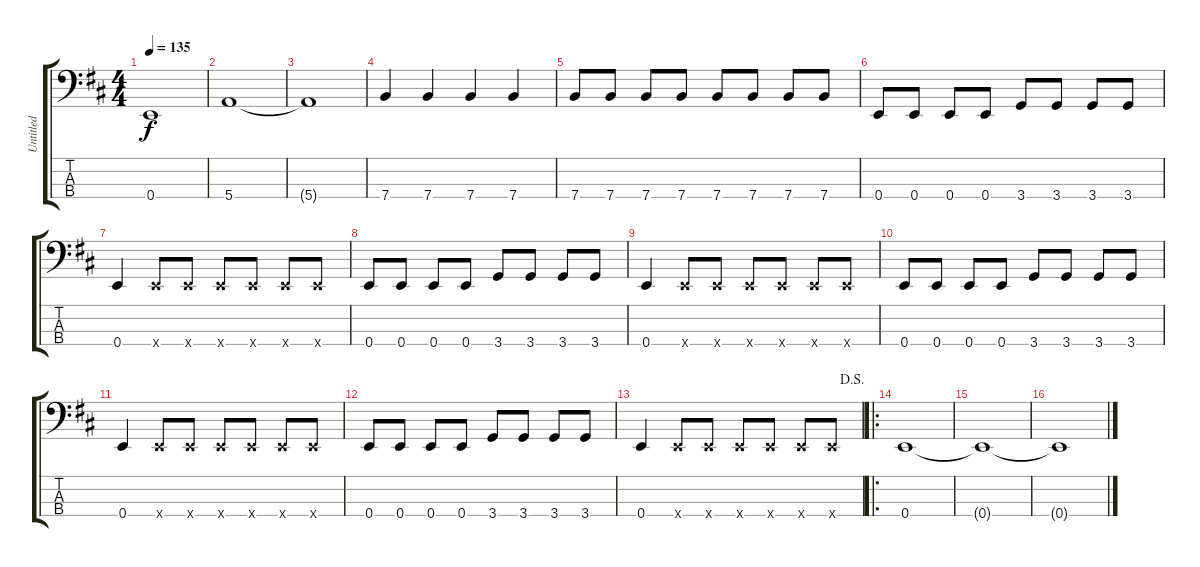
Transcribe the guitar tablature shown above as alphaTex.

\track ("Untitled" "Untitled") {instrument electricbassfinger}
\staff {score tabs}
\tuning (G2 D2 A1 E1) {hide}
\ts (4 4)
\tempo 135
\clef f4
\ks d
0.4{t}.1{dy f} |
5.4.1 |
5.4{t}.1 |
7.4.4 7.4.4 7.4.4 7.4.4 |
7.4.8 7.4.8 7.4.8 7.4.8 7.4.8 7.4.8 7.4.8 7.4.8 |
0.4.8 0.4.8 0.4.8 0.4.8 3.4.8 3.4.8 3.4.8 3.4.8 |
0.4.4 0.4{x}.8 0.4{x}.8 0.4{x}.8 0.4{x}.8 0.4{x}.8 0.4{x}.8 |
0.4.8 0.4.8 0.4.8 0.4.8 3.4.8 3.4.8 3.4.8 3.4.8 |
0.4.4 0.4{x}.8 0.4{x}.8 0.4{x}.8 0.4{x}.8 0.4{x}.8 0.4{x}.8 |
0.4.8 0.4.8 0.4.8 0.4.8 3.4.8 3.4.8 3.4.8 3.4.8 |
0.4.4 0.4{x}.8 0.4{x}.8 0.4{x}.8 0.4{x}.8 0.4{x}.8 0.4{x}.8 |
0.4.8 0.4.8 0.4.8 0.4.8 3.4.8 3.4.8 3.4.8 3.4.8 |
\jump dalsegno
0.4.4 0.4{x}.8 0.4{x}.8 0.4{x}.8 0.4{x}.8 0.4{x}.8 0.4{x}.8 |
\ro
0.4.1 |
0.4{t}.1 |
0.4{t}.1
